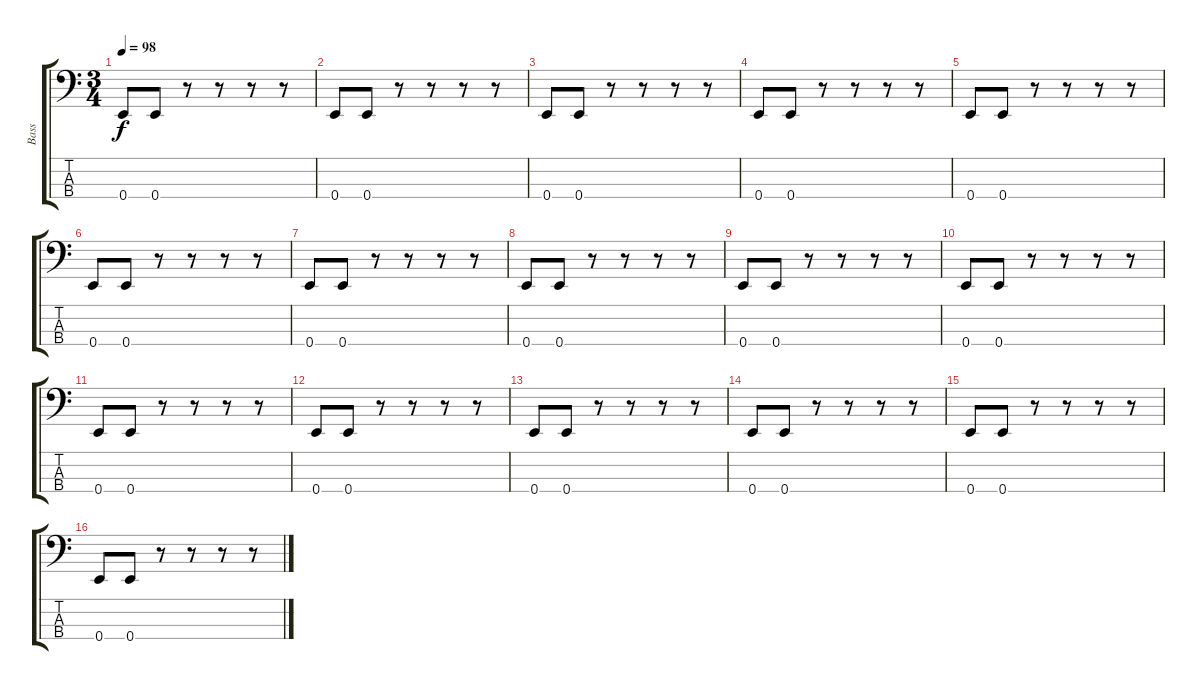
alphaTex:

\track ("Bass" "Bass") {instrument electricbasspick}
\staff {score tabs}
\tuning (G2 D2 A1 E1) {hide}
\ts (3 4)
\tempo 98
\clef f4
\ks c
0.4.8{dy f} 0.4.8 r.8 r.8 r.8 r.8 |
0.4.8 0.4.8 r.8 r.8 r.8 r.8 |
0.4.8 0.4.8 r.8 r.8 r.8 r.8 |
0.4.8 0.4.8 r.8 r.8 r.8 r.8 |
0.4.8 0.4.8 r.8 r.8 r.8 r.8 |
0.4.8 0.4.8 r.8 r.8 r.8 r.8 |
0.4.8 0.4.8 r.8 r.8 r.8 r.8 |
0.4.8 0.4.8 r.8 r.8 r.8 r.8 |
0.4.8 0.4.8 r.8 r.8 r.8 r.8 |
0.4.8 0.4.8 r.8 r.8 r.8 r.8 |
0.4.8 0.4.8 r.8 r.8 r.8 r.8 |
0.4.8 0.4.8 r.8 r.8 r.8 r.8 |
0.4.8 0.4.8 r.8 r.8 r.8 r.8 |
0.4.8 0.4.8 r.8 r.8 r.8 r.8 |
0.4.8 0.4.8 r.8 r.8 r.8 r.8 |
0.4.8 0.4.8 r.8 r.8 r.8 r.8
